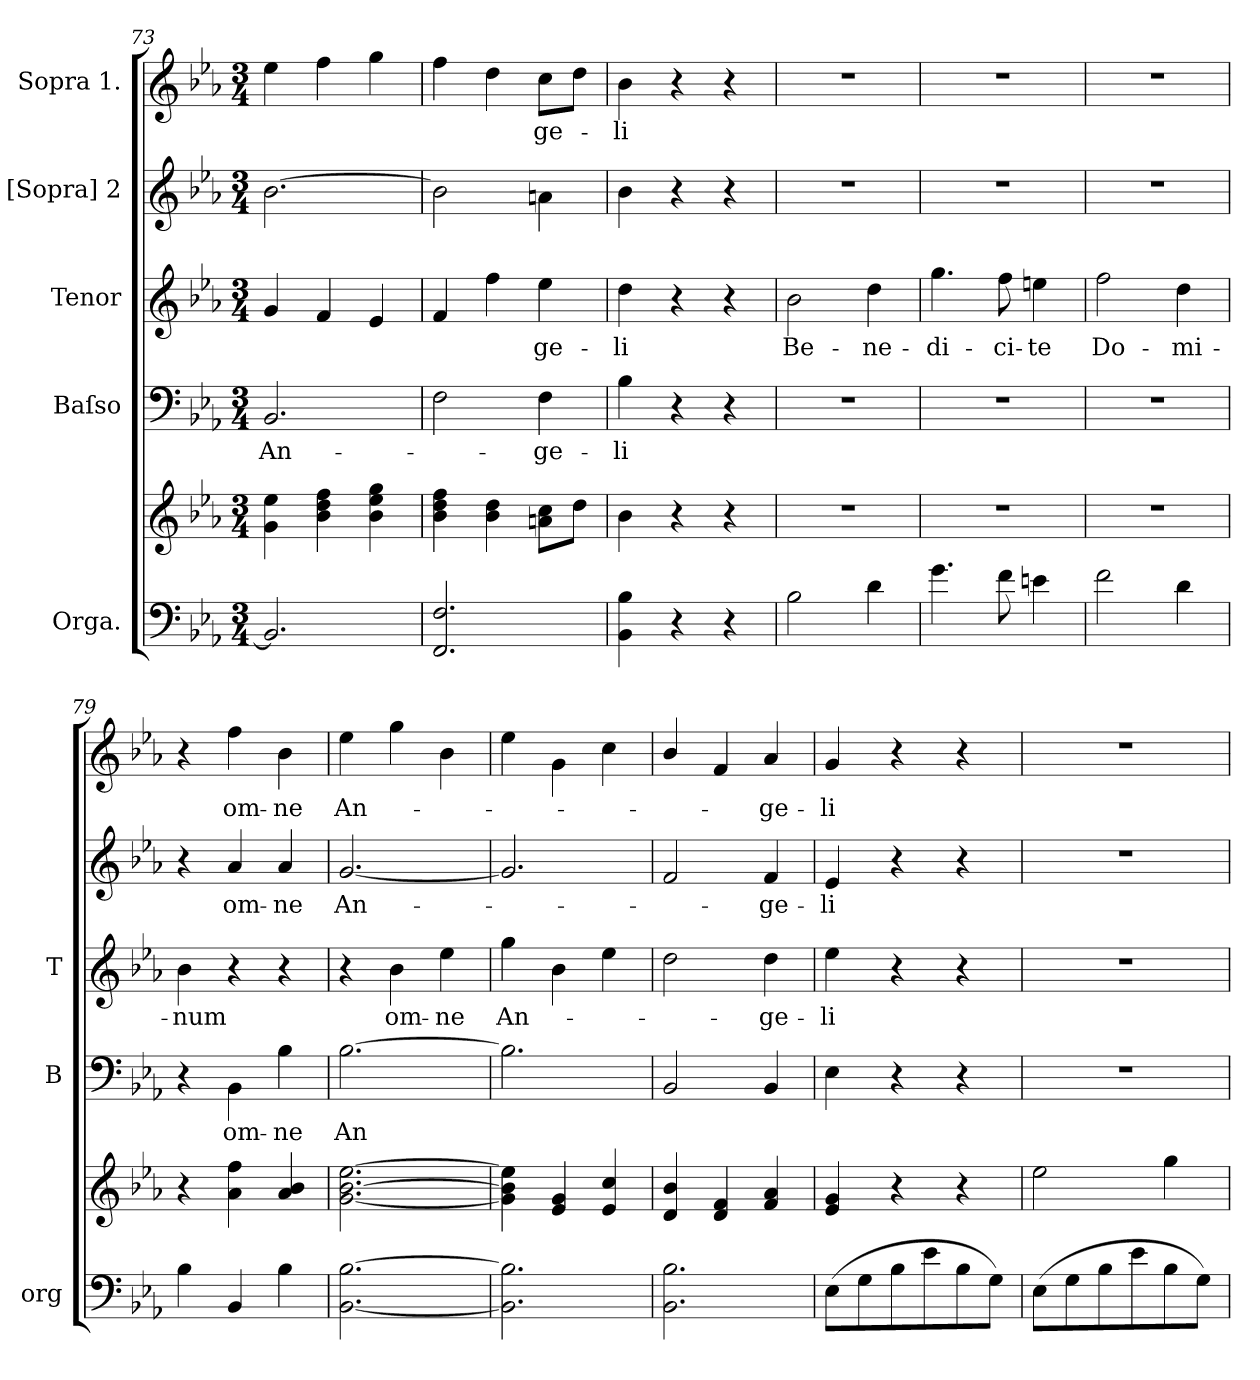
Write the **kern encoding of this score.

**kern	**kern	**kern	**text	**kern	**text	**kern	**text	**kern	**text
*part5	*part5	*part4	*part4	*part3	*part3	*part2	*part2	*part1	*part1
*staff6	*staff5	*staff4	*staff4	*staff3	*staff3	*staff2	*staff2	*staff1	*staff1
*I"Orga.	*	*I"Baſso	*	*I"Tenor	*	*I"[Sopra] 2	*	*I"Sopra 1.	*
*I'org	*	*I'B	*	*I'T	*	*	*	*	*
*clefF4	*clefG2	*clefF4	*	*clefG2	*	*clefG2	*	*clefG2	*
*	*	*	*	*ITrd8c12	*	*	*	*	*
*k[b-e-a-]	*k[b-e-a-]	*k[b-e-a-]	*	*k[b-e-a-]	*	*k[b-e-a-]	*	*k[b-e-a-]	*
*M3/4	*M3/4	*M3/4	*	*M3/4	*	*M3/4	*	*M3/4	*
=73	=73	=73	=73	=73	=73	=73	=73	=73	=73
2.BB-/]	4g\ 4ee-\	2.BB-/	An-	4G/	.	[2.b-\	.	4ee-\	.
.	4b-\ 4dd\ 4ff\	.	.	4F/	.	.	.	4ff\	.
.	4b-\ 4ee-\ 4gg\	.	.	4E-/	.	.	.	4gg\	.
=74	=74	=74	=74	=74	=74	=74	=74	=74	=74
2.FF/ 2.F/	4b-\ 4dd\ 4ff\	2F\	.	4F/	.	2b-\]	.	4ff\	.
.	4b-\ 4dd\	.	.	4f\	.	.	.	4dd\	.
.	8an\ 8cc\L	4F\	-ge-	4e-\	-ge-	4an\	.	8cc\L	-ge-
.	8dd\J	.	.	.	.	.	.	8dd\J	.
=75	=75	=75	=75	=75	=75	=75	=75	=75	=75
4BB-\ 4B-\	4b-\	4B-\	-li	4d\	-li	4b-\	.	4b-\	-li
4r	4r	4r	.	4r	.	4r	.	4r	.
4r	4r	4r	.	4r	.	4r	.	4r	.
=76	=76	=76	=76	=76	=76	=76	=76	=76	=76
2B-\	2.r	2.r	.	2B-\	Be-	2.r	.	2.r	.
4d\	.	.	.	4d\	-ne-	.	.	.	.
=77	=77	=77	=77	=77	=77	=77	=77	=77	=77
4.g\	2.r	2.r	.	4.g\	-di-	2.r	.	2.r	.
8f\	.	.	.	8f\	-ci-	.	.	.	.
4en\	.	.	.	4en\	-te	.	.	.	.
=78	=78	=78	=78	=78	=78	=78	=78	=78	=78
2f\	2.r	2.r	.	2f\	Do-	2.r	.	2.r	.
4d\	.	.	.	4d\	-mi-	.	.	.	.
=79	=79	=79	=79	=79	=79	=79	=79	=79	=79
4B-\	4r	4r	.	4B-\	-num	4r	.	4r	.
!	!	!	!	!	!	!	!LO:LY:i	!	!
4BB-/	4a-\ 4ff\	4BB-\	om-	4r	.	4a-/	om-	4ff\	om-
!	!	!	!	!	!	!	!LO:LY:i	!	!
4B-\	4a-/ 4b-/	4B-\	-ne	4r	.	4a-/	-ne	4b-\	-ne
=80	=80	=80	=80	=80	=80	=80	=80	=80	=80
!	!	!	!	!	!	!	!LO:LY:i	!	!
[2.BB-\ [2.B-\	[2.g\ [2.b-\ [2.ee-\	[2.B-\	An	4r	.	[2.g/	An-	4ee-\	An-
.	.	.	.	4B-\	om-	.	.	4gg\	.
.	.	.	.	4e-\	-ne	.	.	4b-\	.
=81	=81	=81	=81	=81	=81	=81	=81	=81	=81
2.BB-]\ 2.B-]\	4g]\ 4b-]\ 4ee-]\	2.B-\]	.	4g\	An-	2.g/]	.	4ee-\	.
.	4e-/ 4g/	.	.	4B-\	.	.	.	4g\	.
.	4e-/ 4cc/	.	.	4e-\	.	.	.	4cc\	.
=82	=82	=82	=82	=82	=82	=82	=82	=82	=82
2.BB-\ 2.B-\	4d/ 4b-/	2BB-/	.	2d\	.	2f/	.	4b-/	.
.	4d/ 4f/	.	.	.	.	.	.	4f/	.
!	!	!	!	!	!	!	!LO:LY:i	!	!
.	4f/ 4a-/	4BB-/	.	4d\	-ge-	4f/	-ge-	4a-/	-ge-
=83	=83	=83	=83	=83	=83	=83	=83	=83	=83
!	!	!	!	!	!	!	!LO:LY:i	!	!
(8E-\L	4e-/ 4g/	4E-\	.	4e-\	-li	4e-/	-li	4g/	-li
8G\	.	.	.	.	.	.	.	.	.
8B-\	4r	4r	.	4r	.	4r	.	4r	.
8e-\	.	.	.	.	.	.	.	.	.
8B-\	4r	4r	.	4r	.	4r	.	4r	.
8G\J)	.	.	.	.	.	.	.	.	.
=84	=84	=84	=84	=84	=84	=84	=84	=84	=84
(8E-\L	2ee-\	2.r	.	2.r	.	2.r	.	2.r	.
8G\	.	.	.	.	.	.	.	.	.
8B-\	.	.	.	.	.	.	.	.	.
8e-\	.	.	.	.	.	.	.	.	.
8B-\	4gg\	.	.	.	.	.	.	.	.
8G\J)	.	.	.	.	.	.	.	.	.
=	=	=	=	=	=	=	=	=	=
*-	*-	*-	*-	*-	*-	*-	*-	*-	*-
